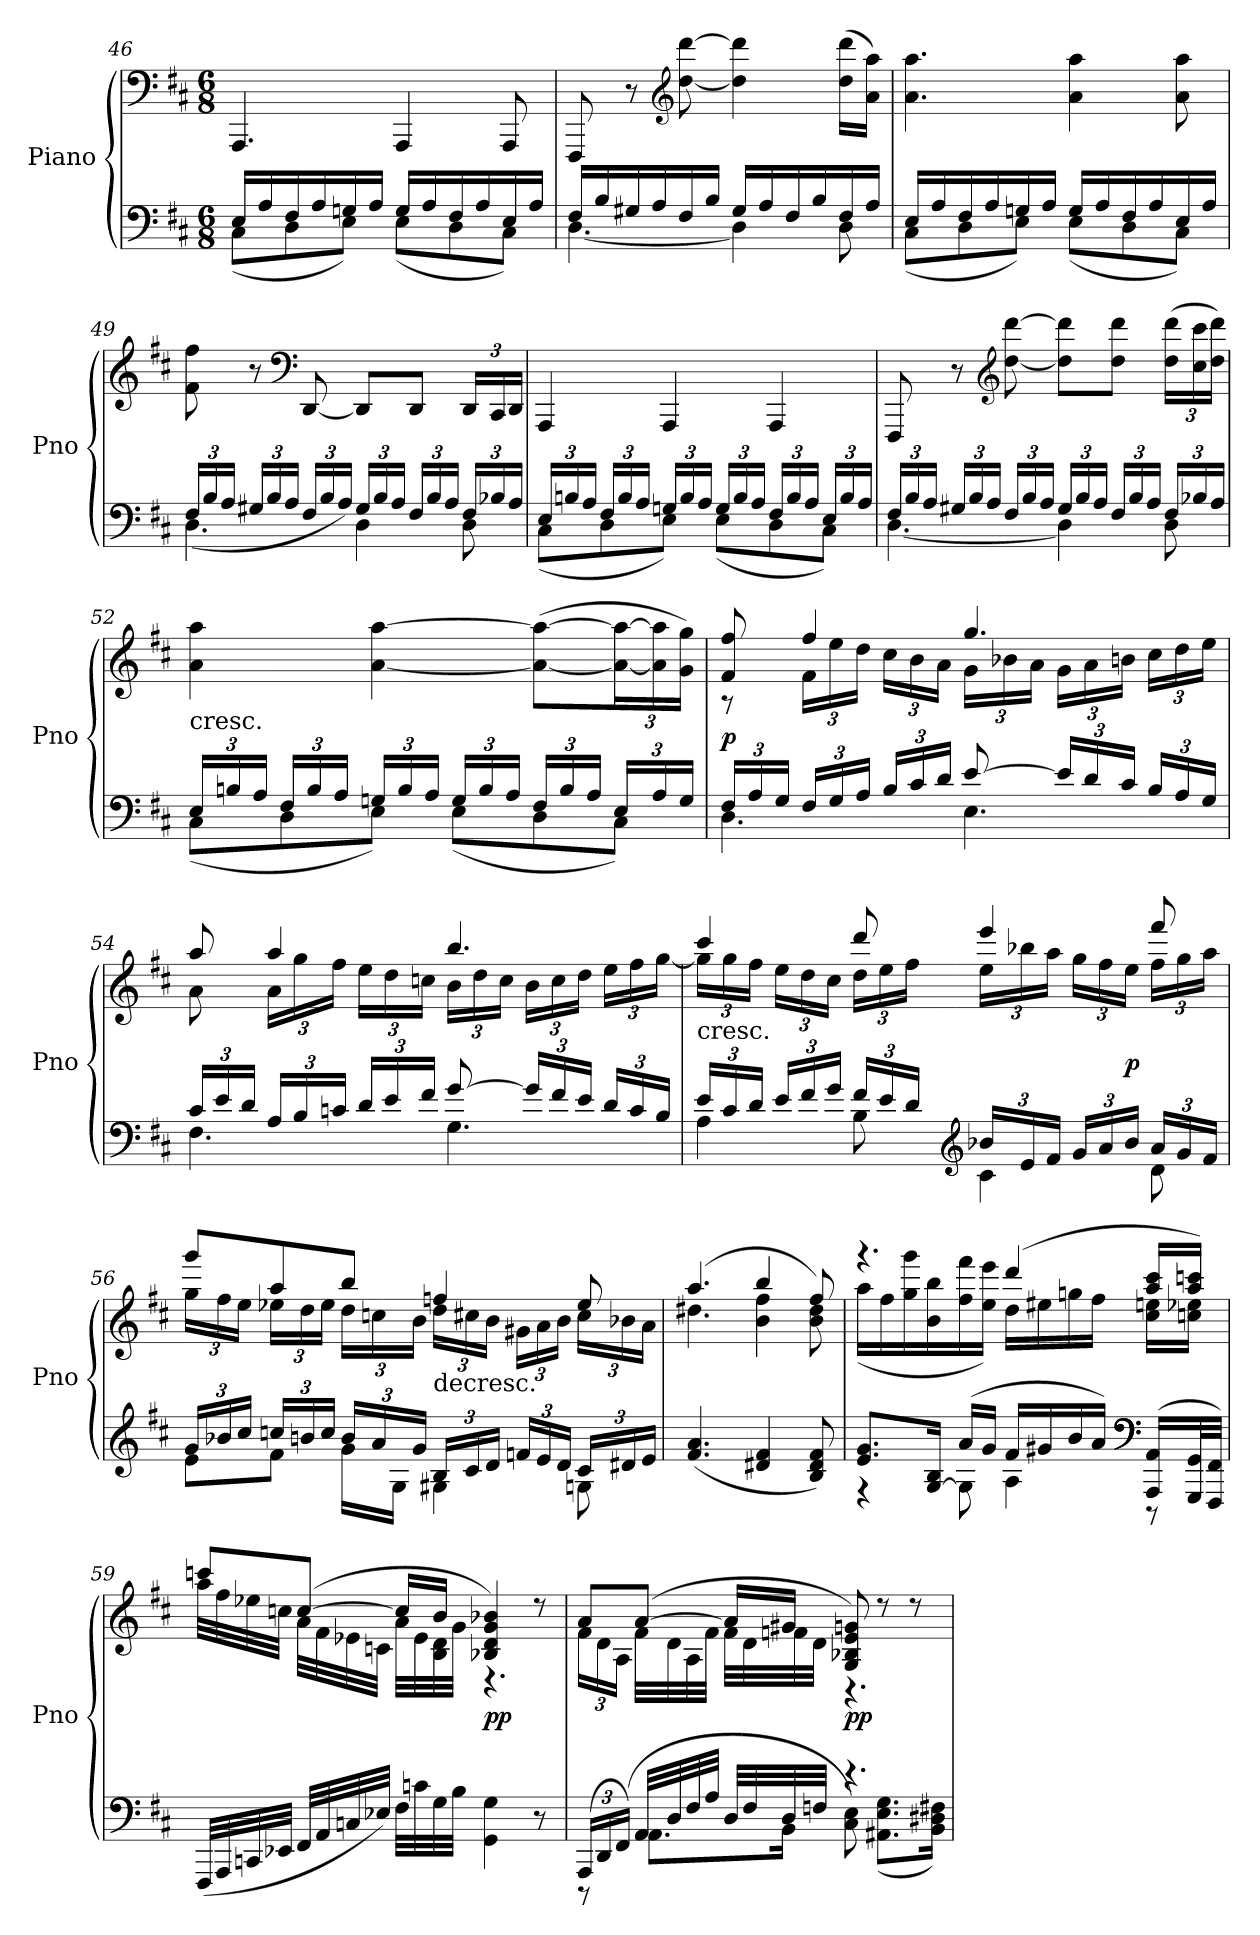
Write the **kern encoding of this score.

**kern	**kern	**dynam
*part1	*part1	*part1
*staff2	*staff1	*staff1/2
*I"Piano	*	*
*I'Pno	*	*
*clefF4	*clefF4	*
*k[f#c#]	*k[f#c#]	*
*M6/8	*M6/8	*
=46	=46	=46
*^	*	*
16E/LL	(8C#\L	4.AAA/	.
16A/	.	.	.
16F#/	8D\	.	.
16A/	.	.	.
16Gn/	8E\J)	.	.
16A/JJ	.	.	.
16G/LL	(8E\L	4AAA/	.
16A/	.	.	.
16F#/	8D\	.	.
16A/	.	.	.
16E/	8C#\J)	8AAA/	.
16A/JJ	.	.	.
=47	=47	=47	=47
16F#/LL	[4.D\	8FFF#/	.
16B/	.	.	.
16G#X/	.	8r	.
16A/	.	.	.
*	*	*clefG2	*
16F#/	.	[8dd\ [8ddd\	.
16B/JJ	.	.	.
16G#/LL	4D\]	4dd]\ 4ddd]\	.
16A/	.	.	.
16F#/	.	.	.
16B/	.	.	.
16F#/	8D\	(16dd\ 16ddd\LL	.
16A/JJ	.	16a\ 16aa\JJ)	.
=48	=48	=48	=48
16E/LL	(8C#\L	4.a\ 4.aa\	.
16A/	.	.	.
16F#/	8D\	.	.
16A/	.	.	.
16Gn/	8E\J)	.	.
16A/JJ	.	.	.
16G/LL	(8E\L	4a\ 4aa\	.
16A/	.	.	.
16F#/	8D\	.	.
16A/	.	.	.
16E/	8C#\J)	8a\ 8aa\	.
16A/JJ	.	.	.
=49	=49	=49	=49
24F#/LL	(4.D\	8f#\ 8ff#\	.
24B/	.	.	.
24A/JJ	.	.	.
24G#X/LL	.	8r	.
24B/	.	.	.
24A/JJ	.	.	.
*	*	*clefF4	*
24F#/LL	.	[8DD/	.
24B/	.	.	.
24A/JJ)	.	.	.
24G#/LL	4D\	8DD/L]	.
24B/	.	.	.
24A/JJ	.	.	.
24F#/LL	.	8DD/J	.
24B/	.	.	.
24A/JJ	.	.	.
24F#/LL	8D\	24DD/LL	.
24B-X/	.	24CC#/	.
24A/JJ	.	24DD/JJ	.
=50	=50	=50	=50
24E/LL	(8C#\L	4AAA/	.
24Bn/	.	.	.
24A/JJ	.	.	.
24F#/LL	8D\	.	.
24B/	.	.	.
24A/JJ	.	.	.
24Gn/LL	8E\J)	4AAA/	.
24B/	.	.	.
24A/JJ	.	.	.
24G/LL	(8E\L	.	.
24B/	.	.	.
24A/JJ	.	.	.
24F#/LL	8D\	4AAA/	.
24B/	.	.	.
24A/JJ	.	.	.
24E/LL	8C#\J)	.	.
24B/	.	.	.
24A/JJ	.	.	.
=51	=51	=51	=51
24F#/LL	[4.D\	8FFF#/	.
24B/	.	.	.
24A/JJ	.	.	.
24G#X/LL	.	8r	.
24B/	.	.	.
24A/JJ	.	.	.
*	*	*clefG2	*
24F#/LL	.	[8dd\ [8ddd\	.
24B/	.	.	.
24A/JJ	.	.	.
24G#/LL	4D\]	8dd]\ 8ddd]\L	.
24B/	.	.	.
24A/JJ	.	.	.
24F#/LL	.	8dd\ 8ddd\J	.
24B/	.	.	.
24A/JJ	.	.	.
24F#/LL	8D\	(24dd\ 24ddd\LL	.
24B-X/	.	24cc#\ 24ccc#\	.
24A/JJ	.	24dd\ 24ddd\JJ)	.
=52	=52	=52	=52
!	!	!LO:TX:c:t=cresc.	!
24E/LL	(8C#\L	4a\ 4aa\	.
24Bn/	.	.	.
24A/JJ	.	.	.
24F#/LL	8D\	.	.
24B/	.	.	.
24A/JJ	.	.	.
24Gn/LL	8E\J)	[4a\ [4aa\	.
24B/	.	.	.
24A/JJ	.	.	.
24G/LL	(8E\L	.	.
24B/	.	.	.
24A/JJ	.	.	.
24F#/LL	8D\	(8a_\ 8aa_\L	.
24B/	.	.	.
24A/JJ	.	.	.
24E/LL	8C#\J)	24a_\ 24aa_\L	.
24A/	.	24a]\ 24aa]\	.
24G/JJ	.	24g\ 24gg\JJ)	.
=53	=53	=53	=53
*	*	*^	*
24F#/LL	4.D\	8f#/ 8ff#/	8r	p
24A/	.	.	.	.
24G/JJ	.	.	.	.
24F#/LL	.	4ff#/	24f#\LL	.
24G/	.	.	24ee\	.
24A/JJ	.	.	24dd\JJ	.
24B/LL	.	.	24cc#\LL	.
24c#/	.	.	24b\	.
24d/JJ	.	.	24a\JJ	.
[8e/	4.E\	4.gg/	24g\LL	.
.	.	.	24b-X\	.
.	.	.	24a\JJ	.
24e/LL]	.	.	24g\LL	.
24d/	.	.	24a\	.
24c#/JJ	.	.	24bn\JJ	.
24B/LL	.	.	24cc#\LL	.
24A/	.	.	24dd\	.
24G/JJ	.	.	24ee\JJ	.
=54	=54	=54	=54	=54
24c#/LL	4.F#\	8aa/	8a\	.
24e/	.	.	.	.
24d/JJ	.	.	.	.
24A/LL	.	4aa/	24a\LL	.
24B/	.	.	24gg\	.
24cn/JJ	.	.	24ff#\JJ	.
24d/LL	.	.	24ee\LL	.
24e/	.	.	24dd\	.
24f#/JJ	.	.	24ccn\JJ	.
[8g/	4.G\	4.bb/	24b\LL	.
.	.	.	24dd\	.
.	.	.	24cc\JJ	.
24g/LL]	.	.	24b\LL	.
24f#/	.	.	24cc\	.
24e/JJ	.	.	24dd\JJ	.
24d/LL	.	.	24ee\LL	.
24c/	.	.	24ff#\	.
24B/JJ	.	.	[24gg\JJ	.
=55	=55	=55	=55	=55
!	!	!LO:TX:c:t=cresc.	!	!
24e/LL	4A\	4ccc#/	24gg\LL]	.
24c#/	.	.	24gg\	.
24d/JJ	.	.	24ff#\JJ	.
24e/LL	.	.	24ee\LL	.
24f#/	.	.	24dd\	.
24g/JJ	.	.	24cc#\JJ	.
24f#/LL	8B\	8ddd/	24dd\LL	.
24e/	.	.	24ee\	.
24d/JJ	.	.	24ff#\JJ	.
*clefG2	*	*	*	*
24b-X/LL	4c#\	4eee/	24ee\LL	.
24e/	.	.	24bb-X\	.
24f#/JJ	.	.	24aa\JJ	.
24g/LL	.	.	24gg\LL	.
24a/	.	.	24ff#\	.
24b-/JJ	.	.	24ee\JJ	p
24a/LL	8d\	8fff#/	24ff#\LL	.
24g/	.	.	24gg\	.
24f#/JJ	.	.	24aa\JJ	.
=56	=56	=56	=56	=56
24g/LL	8e\L	8ggg/L	24gg\LL	.
24b-X/	.	.	24ff#\	.
24cc#/JJ	.	.	24ee\JJ	.
24ccn/LL	8f#\J	8aa/	24ee-X\LL	.
24bn/	.	.	24dd\	.
24cc/JJ	.	.	24ee-\JJ	.
24b/LL	16g\LL	8bb/J	24dd\LL	.
24a/	.	.	24ccn\	.
.	16G\JJ	.	.	.
24g/JJ	.	.	24b\JJ	.
!	!	!LO:TX:c:t=decresc.	!	!
24B/LL	4G#X\	4ffn/	24dd\LL	.
24c#/	.	.	24cc#X\	.
24d/JJ	.	.	24b\JJ	.
24fn/LL	.	.	24g#X\LL	.
24e/	.	.	24a\	.
24d/JJ	.	.	24b\JJ	.
24c#/LL	8Gn\	8ee-/	24cc#\LL	.
24d#X/	.	.	24b-X\	.
24e/JJ	.	.	24a\JJ	.
*v	*v	*	*	*
=57	=57	=57	=57
(4.f#/ 4.a/	(4.aa/	4.dd#X\	.
4d#X/ 4f#/	4bb/	4b\ 4ff#\	.
8B/ 8d#/ 8f#/)	8ff#/)	8b\ 8dd#\	.
=58	=58	=58	=58
*^	*	*	*
8.e/ 8.g/L	4r	4.r	(16aa\LL	.
.	.	.	16ff#\	.
.	.	.	16gg\ 16ggg\	.
[16G/ 16B/Jk	.	.	16b\ 16bb\	.
(16a/LL	8G\]	.	16ff#\ 16fff#\	.
16g/JJ	.	.	16ee\ 16eee\JJ)	.
16f#/LL	4A\	(4ddd/	16dd\LL	.
16g#X/	.	.	16ee#X\	.
16b/	.	.	16ggn\	.
16a/JJ)	.	.	16ff#\JJ	.
*clefF4	*	*	*	*
(16AAA/ 16AA/LL	8r	16aa/ 16ccc#/LL	16cc#\ 16een\LL	.
32GGG/ 32GG/L	.	16aa/ 16cccn/JJ)	16ccn\ 16ee-X\JJ	.
32FFF#/ 32FF#/JJJ)	.	.	.	.
*v	*v	*	*	*
=59	=59	=59	=59
(32FFF#/LLL	8cccn/L	32aa\LLL	.
32AAA/	.	32ff#\	.
32CCn/	.	32ee-X\	.
32EE-X/JJJ	.	32ccn\JJJ	.
32FF#/LLL	([8cc/J	32a\LLL	.
32AA/	.	32f#\	.
32Cn/	.	32e-X\	.
32E-X/JJJ)	.	32cn\JJJ	.
32F#\LLL	16cc/LL]	32a\LLL	.
32cn\	.	32e-\	.
32G\	16b/JJ	32B\ 32d\	.
32B\JJJ	.	32g\JJJ	.
4GG\ 4G\	4B-X/ 4d/ 4g/ 4b-X/)	4.r	pp
8r	8r	.	.
=60	=60	=60	=60
*^	*	*	*
(24AAA/LL	8r	8a/L	24f#\LL	.
24DD/	.	.	24d\	.
(24FF#/JJ)	.	.	24A\JJ	.
32AA/LLL	8.AA\L	([8a/J	32f#\LLL	.
32D/	.	.	32d\	.
32F#/	.	.	32A\	.
32A/JJJ	.	.	32f#\JJJ	.
32D/LLL	.	16a/LL]	32f#\LLL	.
32F#/	.	.	32d\	.
32D/	16BB\Jk	16g#X/JJ	32fn\	.
32Fn/JJJ	.	.	32d\JJJ	.
4.r	8C#\ 8E\)	8G/ 8B-X/ 8e/ 8gn/)	4.r	pp
.	(8.AA#X\ 8.E\ 8.G\L	8r	.	.
.	.	8r	.	.
.	16BB\ 16D#X\ 16F#X\Jk)	.	.	.
*v	*v	*	*	*
*	*v	*v	*
=	=	=
*-	*-	*-
